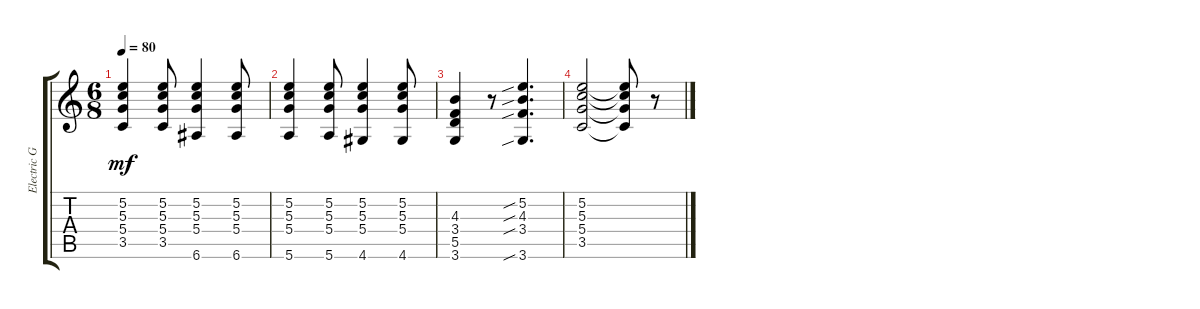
\track ("Electric Guitar" "Electric G") {instrument electricguitarclean}
\staff {score tabs}
\tuning (E4 B3 G3 D3 A2 E2) {hide}
\ts (6 8)
\tempo 80
\clef g2
\ks c
(5.2 5.3 5.4 3.5).4{dy mf instrument electricguitarclean} (5.2 5.3 5.4 3.5).8 (5.2 5.3 5.4 6.6).4 (5.2 5.3 5.4 6.6).8 |
(5.2 5.3 5.4 5.6).4 (5.2 5.3 5.4 5.6).8 (5.2 5.3 5.4 4.6).4 (5.2 5.3 5.4 4.6).8 |
(4.3 3.4 5.5 3.6).4 r.8 (5.2{sib} 4.3{sib} 3.4{sib} 3.6{sib}).4{d} |
(5.2 5.3 5.4 3.5).2 (5.2{t} 5.3{t} 5.4{t} 3.5{t}).8 r.8
